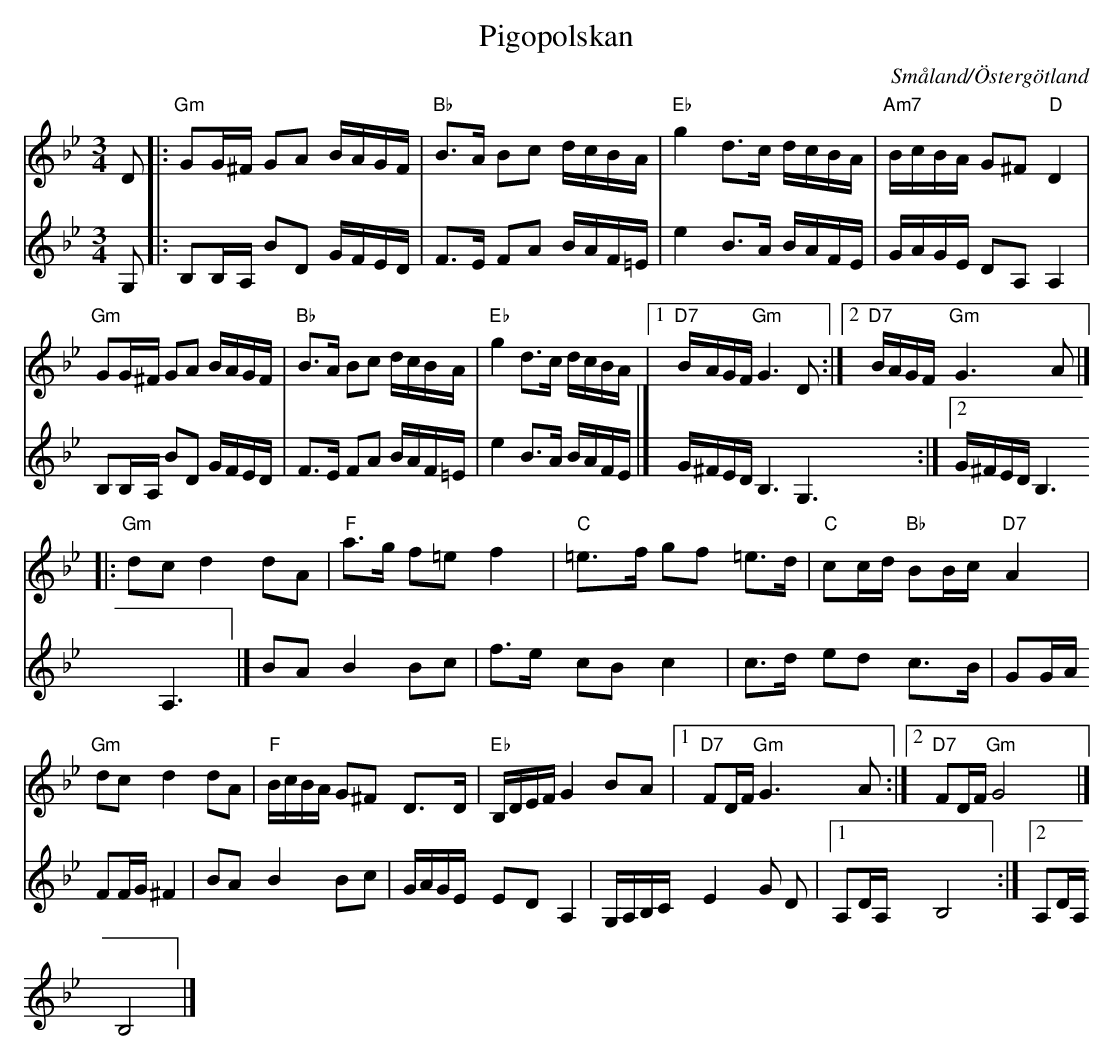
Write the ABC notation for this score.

X:1
T:Pigopolskan
O:Småland/Östergötland
M:3/4
L:1/16
K:Gm
[V:1] D2|:"Gm" G2G^F G2A2 BAGF|"Bb" B3A B2c2 dcBA|"Eb" g4 d3c dcBA|"Am7" BcBA G2^F2 "D" D4|
[V:2] G,2|: B,2B,A, B2D2 GF^=ED|F3E F2A2 BAF=E|e4 B3A BAFE|GAGE D2A,2 A,4|
[V:1]"Gm" G2G^F G2A2 BAGF|"Bb" B3A B2c2 dcBA|"Eb" g4 d3c dcBA|[1 "D7" BAGF "Gm" G6 D2:|[2 "D7" BAGF "Gm" G6 A2|]
[V:2] B,2B,A, B2D2 GF^=ED|F3E F2A2 BAF=E|e4 B3A BAFE|[ G^FED B,6 G,6:|[2 G^FED B,6 A,6|]
[V:1]|:"Gm" d2c2 d4 d2A2|"F" a3g f2=e2 f4|"C" =e3f g2f2 =e3d|"C" c2cd "Bb" B2Bc "D7" A4|
[V:2] B2A2 B4 B2c2| f3e c2B2 c4|c3d e2d2 c3B|G2GA F2FG ^F4|
[V:1]"Gm" d2c2 d4 d2A2|"F" BcBA G2^F2 D3D|"Eb" B,DEF G4 B2A2|[1 "D7" F2DF "Gm" G6 A2:|[2 "D7" F2DF "Gm" G8|]
[V:2] B2A2 B4 B2c2|GAGE E2D2 A,4|G,A,B,C E4 G2 D2|[1 A,2DA, B,8:|[2 A,2DA, B,8|]
